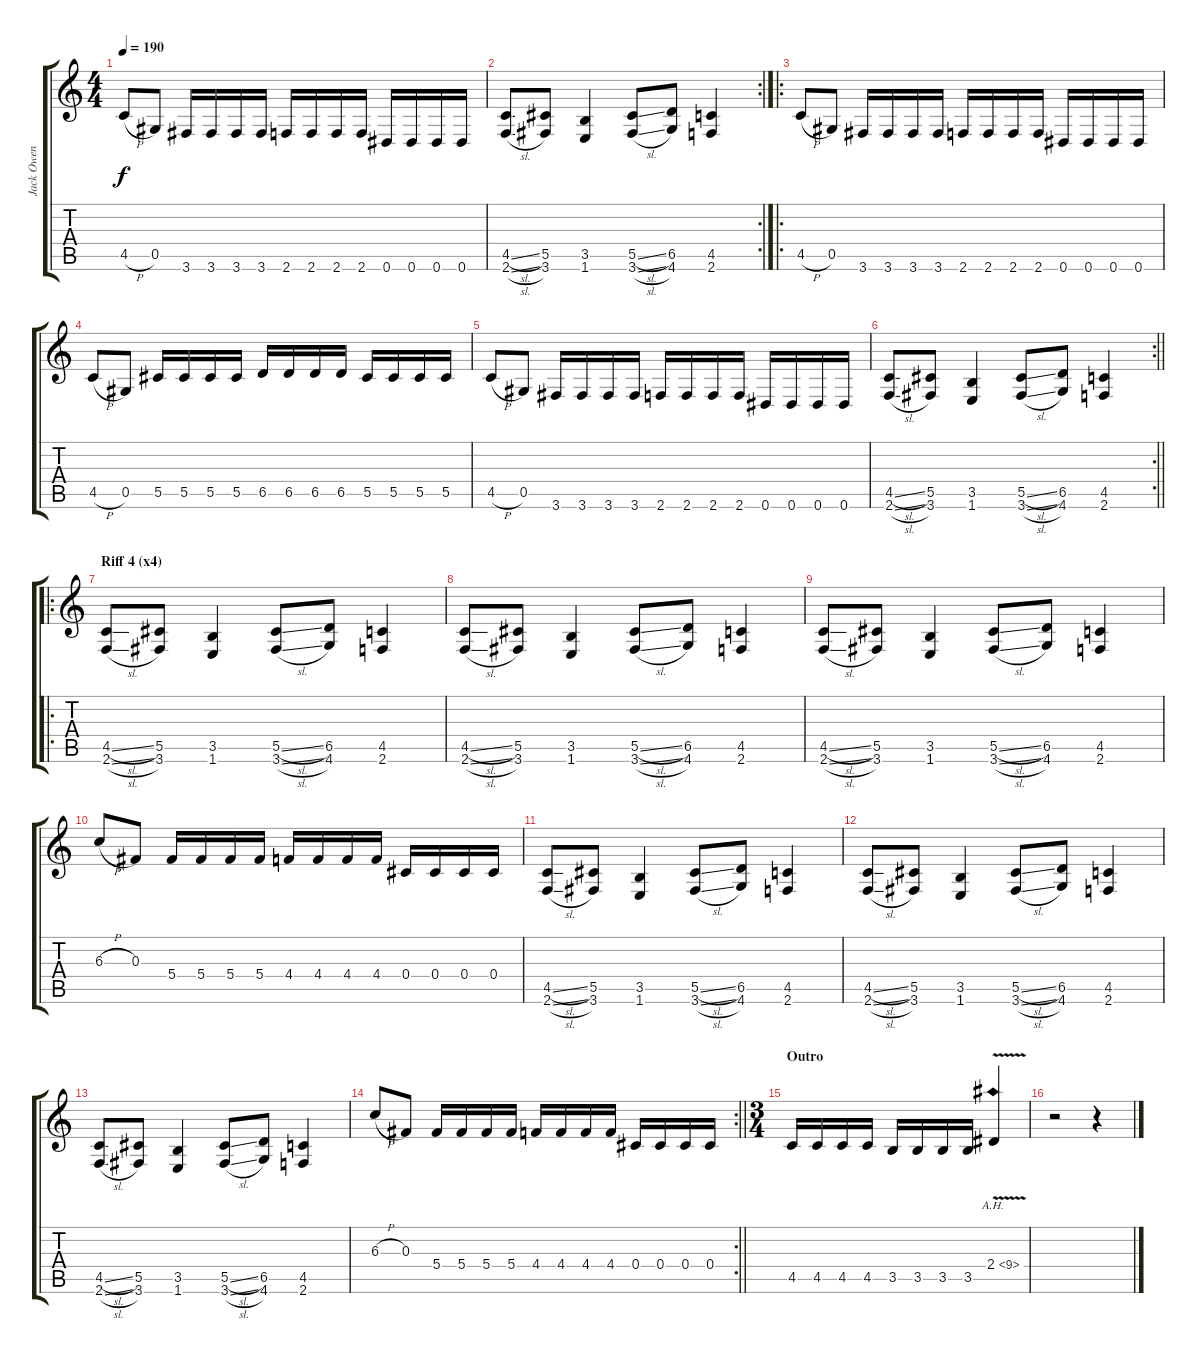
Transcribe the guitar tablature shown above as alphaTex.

\track ("Jack Owen" "Jack Owen") {instrument distortionguitar}
\staff {score tabs}
\tuning (Eb4 Bb3 Gb3 Db3 Ab2 Eb2) {hide}
\ts (4 4)
\tempo 190
\clef g2
\ks c
4.5{h}.8{dy f} 0.5.8 3.6.16 3.6.16 3.6.16 3.6.16 2.6.16 2.6.16 2.6.16 2.6.16 0.6.16 0.6.16 0.6.16 0.6.16 |
\rc 2
(4.5{sl} 2.6{sl}).8 (5.5 3.6).8 (3.5 1.6).4 (5.5{sl} 3.6{sl}).8 (6.5 4.6).8 (4.5 2.6).4 |
\ro
4.5{h}.8 0.5.8 3.6.16 3.6.16 3.6.16 3.6.16 2.6.16 2.6.16 2.6.16 2.6.16 0.6.16 0.6.16 0.6.16 0.6.16 |
4.5{h}.8 0.5.8 5.5.16 5.5.16 5.5.16 5.5.16 6.5.16 6.5.16 6.5.16 6.5.16 5.5.16 5.5.16 5.5.16 5.5.16 |
4.5{h}.8 0.5.8 3.6.16 3.6.16 3.6.16 3.6.16 2.6.16 2.6.16 2.6.16 2.6.16 0.6.16 0.6.16 0.6.16 0.6.16 |
\rc 2
\barLineRight lightlight
(4.5{sl} 2.6{sl}).8 (5.5 3.6).8 (3.5 1.6).4 (5.5{sl} 3.6{sl}).8 (6.5 4.6).8 (4.5 2.6).4 |
\ro
\section ("" "Riff 4 (x4)")
(4.5{sl} 2.6{sl}).8 (5.5 3.6).8 (3.5 1.6).4 (5.5{sl} 3.6{sl}).8 (6.5 4.6).8 (4.5 2.6).4 |
(4.5{sl} 2.6{sl}).8 (5.5 3.6).8 (3.5 1.6).4 (5.5{sl} 3.6{sl}).8 (6.5 4.6).8 (4.5 2.6).4 |
(4.5{sl} 2.6{sl}).8 (5.5 3.6).8 (3.5 1.6).4 (5.5{sl} 3.6{sl}).8 (6.5 4.6).8 (4.5 2.6).4 |
6.3{h}.8 0.3.8 5.4.16 5.4.16 5.4.16 5.4.16 4.4.16 4.4.16 4.4.16 4.4.16 0.4.16 0.4.16 0.4.16 0.4.16 |
(4.5{sl} 2.6{sl}).8 (5.5 3.6).8 (3.5 1.6).4 (5.5{sl} 3.6{sl}).8 (6.5 4.6).8 (4.5 2.6).4 |
(4.5{sl} 2.6{sl}).8 (5.5 3.6).8 (3.5 1.6).4 (5.5{sl} 3.6{sl}).8 (6.5 4.6).8 (4.5 2.6).4 |
(4.5{sl} 2.6{sl}).8 (5.5 3.6).8 (3.5 1.6).4 (5.5{sl} 3.6{sl}).8 (6.5 4.6).8 (4.5 2.6).4 |
\rc 2
\barLineRight lightlight
6.3{h}.8 0.3.8 5.4.16 5.4.16 5.4.16 5.4.16 4.4.16 4.4.16 4.4.16 4.4.16 0.4.16 0.4.16 0.4.16 0.4.16 |
\ts (3 4)
\section ("" "Outro")
4.5.16 4.5.16 4.5.16 4.5.16 3.5.16 3.5.16 3.5.16 3.5.16 2.4{ah 7 v}.4 |
r.2 r.4
